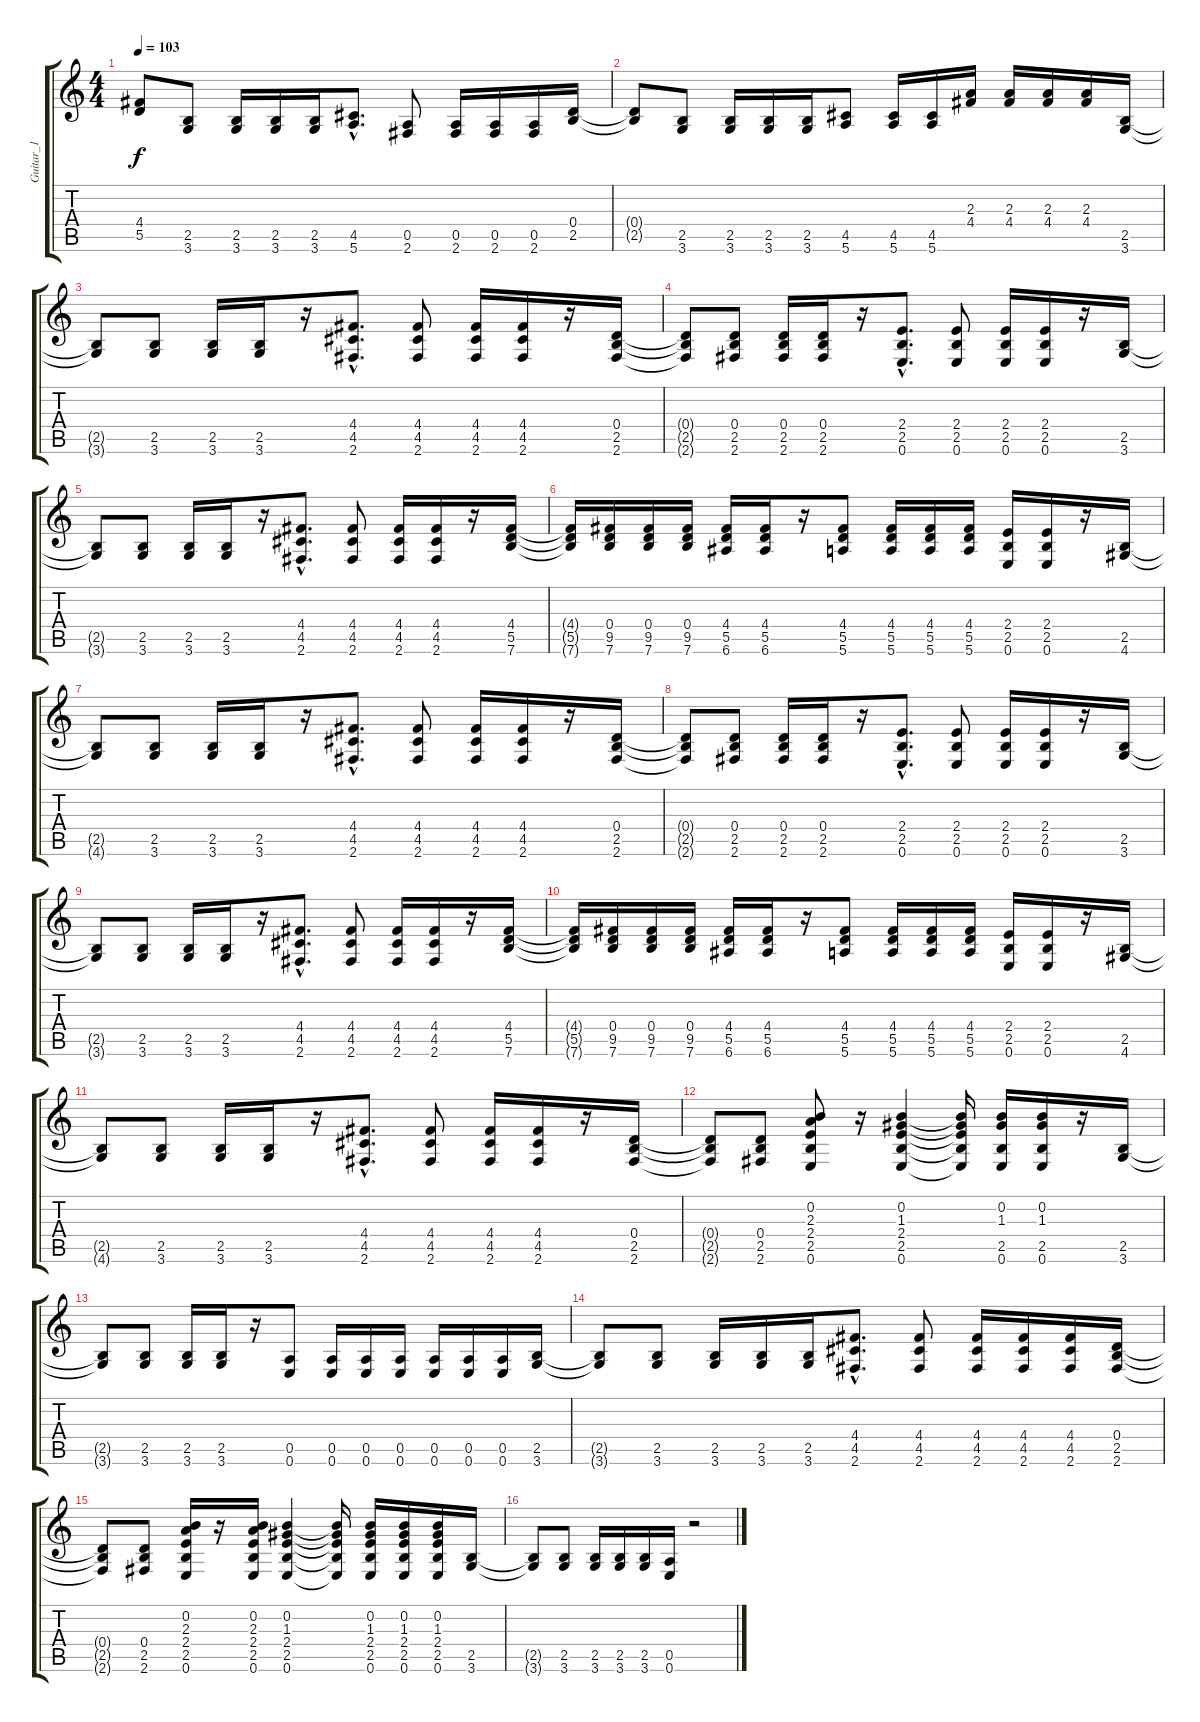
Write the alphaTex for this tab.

\track ("Guitar_1" "Guitar_1") {instrument distortionguitar}
\staff {score tabs}
\tuning (E4 B3 G3 D3 A2 E2) {hide}
\ts (4 4)
\tempo 103
\clef g2
\ks c
(4.4{t} 5.5{t}).8{dy f} (2.5 3.6).8 (2.5 3.6).16 (2.5 3.6).16 (2.5 3.6).16 (4.5{hac} 5.6{hac}).8{d} (0.5 2.6).8 (0.5 2.6).16 (0.5 2.6).16 (0.5 2.6).16 (0.4 2.5).16 |
(0.4{t} 2.5{t}).8 (2.5 3.6).8 (2.5 3.6).16 (2.5 3.6).16 (2.5 3.6).16 (4.5 5.6).8 (4.5 5.6).16 (4.5 5.6).16 (2.3 4.4).16 (2.3 4.4).16 (2.3 4.4).16 (2.3 4.4).16 (2.5 3.6).16 |
(2.5{t} 3.6{t}).8 (2.5 3.6).8 (2.5 3.6).16 (2.5 3.6).16 r.16 (4.4{hac} 4.5{hac} 2.6{hac}).8{d} (4.4 4.5 2.6).8 (4.4 4.5 2.6).16 (4.4 4.5 2.6).16 r.16 (0.4 2.5 2.6).16 |
(0.4{t} 2.5{t} 2.6{t}).8 (0.4 2.5 2.6).8 (0.4 2.5 2.6).16 (0.4 2.5 2.6).16 r.16 (2.4{hac} 2.5{hac} 0.6{hac}).8{d} (2.4 2.5 0.6).8 (2.4 2.5 0.6).16 (2.4 2.5 0.6).16 r.16 (2.5 3.6).16 |
(2.5{t} 3.6{t}).8 (2.5 3.6).8 (2.5 3.6).16 (2.5 3.6).16 r.16 (4.4{hac} 4.5{hac} 2.6{hac}).8{d} (4.4 4.5 2.6).8 (4.4 4.5 2.6).16 (4.4 4.5 2.6).16 r.16 (4.4 5.5 7.6).16 |
(4.4{t} 5.5{t} 7.6{t}).16 (0.4 9.5 7.6).16 (0.4 9.5 7.6).16 (0.4 9.5 7.6).16 (4.4 5.5 6.6).16 (4.4 5.5 6.6).16 r.16 (4.4 5.5 5.6).8 (4.4 5.5 5.6).16 (4.4 5.5 5.6).16 (4.4 5.5 5.6).16 (2.4 2.5 0.6).16 (2.4 2.5 0.6).16 r.16 (2.5 4.6).16 |
(2.5{t} 4.6{t}).8 (2.5 3.6).8 (2.5 3.6).16 (2.5 3.6).16 r.16 (4.4{hac} 4.5{hac} 2.6{hac}).8{d} (4.4 4.5 2.6).8 (4.4 4.5 2.6).16 (4.4 4.5 2.6).16 r.16 (0.4 2.5 2.6).16 |
(0.4{t} 2.5{t} 2.6{t}).8 (0.4 2.5 2.6).8 (0.4 2.5 2.6).16 (0.4 2.5 2.6).16 r.16 (2.4{hac} 2.5{hac} 0.6{hac}).8{d} (2.4 2.5 0.6).8 (2.4 2.5 0.6).16 (2.4 2.5 0.6).16 r.16 (2.5 3.6).16 |
(2.5{t} 3.6{t}).8 (2.5 3.6).8 (2.5 3.6).16 (2.5 3.6).16 r.16 (4.4{hac} 4.5{hac} 2.6{hac}).8{d} (4.4 4.5 2.6).8 (4.4 4.5 2.6).16 (4.4 4.5 2.6).16 r.16 (4.4 5.5 7.6).16 |
(4.4{t} 5.5{t} 7.6{t}).16 (0.4 9.5 7.6).16 (0.4 9.5 7.6).16 (0.4 9.5 7.6).16 (4.4 5.5 6.6).16 (4.4 5.5 6.6).16 r.16 (4.4 5.5 5.6).8 (4.4 5.5 5.6).16 (4.4 5.5 5.6).16 (4.4 5.5 5.6).16 (2.4 2.5 0.6).16 (2.4 2.5 0.6).16 r.16 (2.5 4.6).16 |
(2.5{t} 4.6{t}).8 (2.5 3.6).8 (2.5 3.6).16 (2.5 3.6).16 r.16 (4.4{hac} 4.5{hac} 2.6{hac}).8{d} (4.4 4.5 2.6).8 (4.4 4.5 2.6).16 (4.4 4.5 2.6).16 r.16 (0.4 2.5 2.6).16 |
(0.4{t} 2.5{t} 2.6{t}).8 (0.4 2.5 2.6).8 (0.2 2.3 2.4 2.5 0.6).8 r.16 (0.2 1.3 2.4 2.5 0.6).4 (0.2{t} 1.3{t} 2.4{t} 2.5{t} 0.6{t}).16 (0.2 1.3 2.5 0.6).16 (0.2 1.3 2.5 0.6).16 r.16 (2.5 3.6).16 |
(2.5{t} 3.6{t}).8 (2.5 3.6).8 (2.5 3.6).16 (2.5 3.6).16 r.16 (0.5 0.6).8 (0.5 0.6).16 (0.5 0.6).16 (0.5 0.6).16 (0.5 0.6).16 (0.5 0.6).16 (0.5 0.6).16 (2.5 3.6).16 |
(2.5{t} 3.6{t}).8 (2.5 3.6).8 (2.5 3.6).16 (2.5 3.6).16 (2.5 3.6).16 (4.4{hac} 4.5{hac} 2.6{hac}).8{d} (4.4 4.5 2.6).8 (4.4 4.5 2.6).16 (4.4 4.5 2.6).16 (4.4 4.5 2.6).16 (0.4 2.5 2.6).16 |
(0.4{t} 2.5{t} 2.6{t}).8 (0.4 2.5 2.6).8 (0.2 2.3 2.4 2.5 0.6).16 r.16 (0.2 2.3 2.4 2.5 0.6).16 (0.2 1.3 2.4 2.5 0.6).4 (0.2{t} 1.3{t} 2.4{t} 2.5{t} 0.6{t}).16 (0.2 1.3 2.4 2.5 0.6).16 (0.2 1.3 2.4 2.5 0.6).16 (0.2 1.3 2.4 2.5 0.6).16 (2.5 3.6).16 |
(2.5{t} 3.6{t}).8 (2.5 3.6).8 (2.5 3.6).16 (2.5 3.6).16 (2.5 3.6).16 (0.5 0.6).16 r.2
